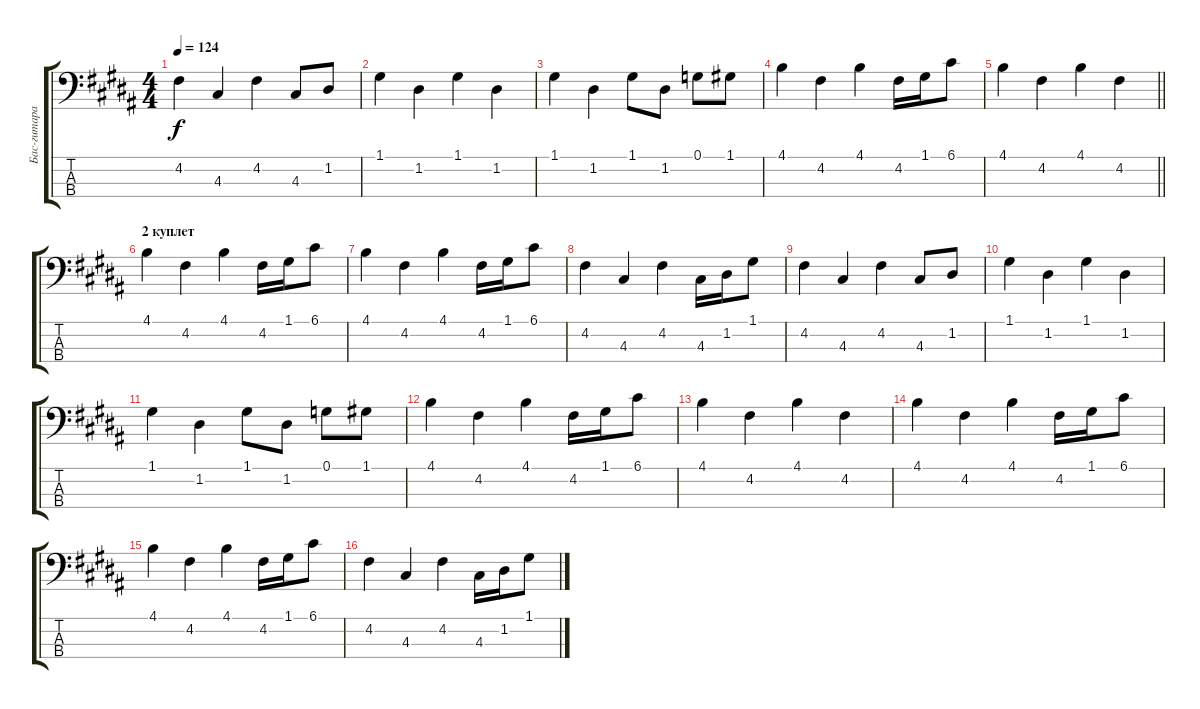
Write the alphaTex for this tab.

\track ("Бас-гитара (А.Кутиков)" "Бас-гитара") {instrument electricbassfinger}
\staff {score tabs}
\tuning (G2 D2 A1 E1) {hide}
\ts (4 4)
\tempo 124
\clef f4
\ks g#minor
4.2.4{dy f} 4.3.4 4.2.4 4.3.8 1.2.8 |
1.1.4 1.2.4 1.1.4 1.2.4 |
1.1.4 1.2.4 1.1.8 1.2.8 0.1.8 1.1.8 |
4.1.4 4.2.4 4.1.4 4.2.16 1.1.16 6.1.8 |
\barLineRight lightlight
4.1.4 4.2.4 4.1.4 4.2.4 |
\section ("" "2 куплет")
4.1.4 4.2.4 4.1.4 4.2.16 1.1.16 6.1.8 |
4.1.4 4.2.4 4.1.4 4.2.16 1.1.16 6.1.8 |
4.2.4 4.3.4 4.2.4 4.3.16 1.2.16 1.1.8 |
4.2.4 4.3.4 4.2.4 4.3.8 1.2.8 |
1.1.4 1.2.4 1.1.4 1.2.4 |
1.1.4 1.2.4 1.1.8 1.2.8 0.1.8 1.1.8 |
4.1.4 4.2.4 4.1.4 4.2.16 1.1.16 6.1.8 |
4.1.4 4.2.4 4.1.4 4.2.4 |
4.1.4 4.2.4 4.1.4 4.2.16 1.1.16 6.1.8 |
4.1.4 4.2.4 4.1.4 4.2.16 1.1.16 6.1.8 |
4.2.4 4.3.4 4.2.4 4.3.16 1.2.16 1.1.8
